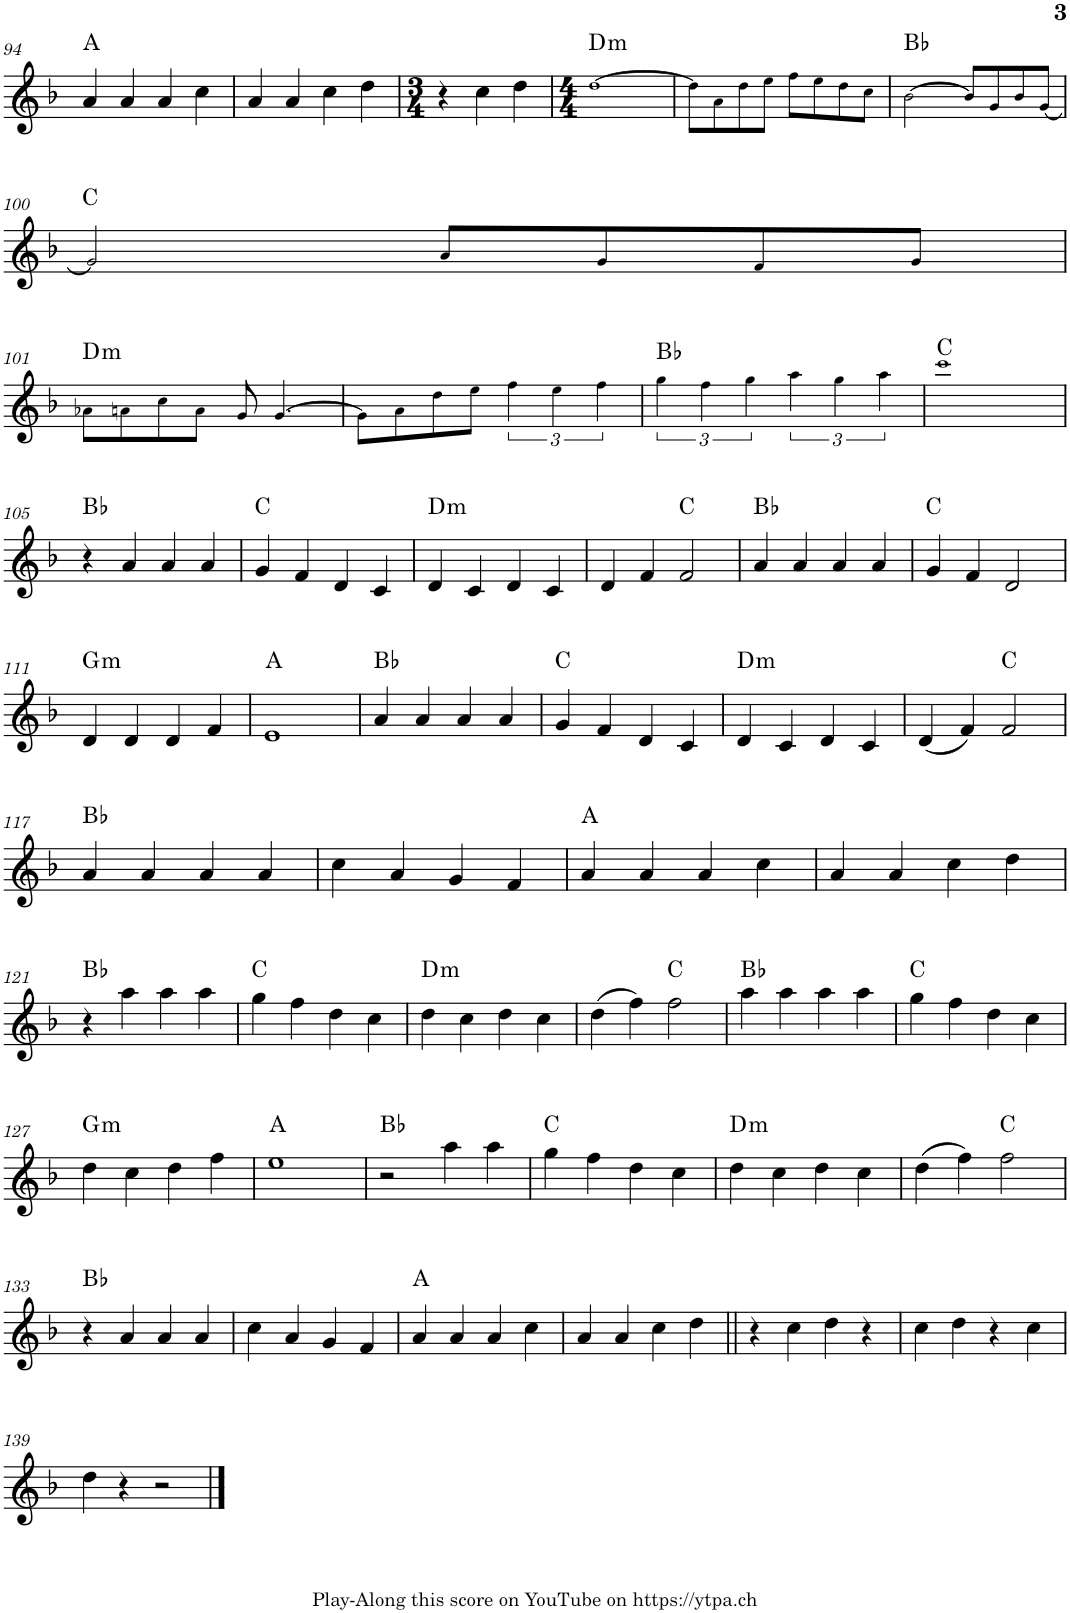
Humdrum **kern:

**kern	**harte
*part1	*part1
*staff1	*
*I"Piano	*
*I'Pno.	*
!!LO:PB:g=z
*clefG2	*
*k[b-]	*
*M4/4	*
=94	=94
4a/	A:maj
4a/	.
4a/	.
4cc\	.
=95	=95
4a/	.
4a/	.
4cc\	.
4dd\	.
=96	=96
*M3/4	*
4r	.
4cc\	.
4dd\	.
=97	=97
*M4/4	*
!	!LO:H:kt=m
[1dd!	D:min
=98	=98
8dd!\L]	.
8a!\	.
8dd!\	.
8ee!\J	.
8ff!\L	.
8ee!\	.
8dd!\	.
8cc!\J	.
=99	=99
[2b-!\	Bb:maj
8b-!/L]	.
8g!/	.
8b-!/	.
[8g!/J	.
!!LO:LB:g=z
=100	=100
2g!/]	C:maj
8a!/L	.
8g!/	.
8f!/	.
8g!/J	.
!!LO:LB:g=z
=101	=101
!	!LO:H:kt=m
8a-X!\L	D:min
8an!\	.
8cc!\	.
8a!\J	.
8g!/	.
[4.g!/	.
=102	=102
8g!\L]	.
8a!\	.
8dd!\	.
8ee!\J	.
6ff!\	.
6ee!\	.
6ff!\	.
=103	=103
6gg!\	Bb:maj
6ff!\	.
6gg!\	.
6aa!\	.
6gg!\	.
6aa!\	.
=104	=104
1ccc!	C:maj
!!LO:LB:g=z
=105	=105
4r	Bb:maj
4a/	.
4a/	.
4a/	.
=106	=106
4g/	C:maj
4f/	.
4d/	.
4c/	.
=107	=107
!	!LO:H:kt=m
4d/	D:min
4c/	.
4d/	.
4c/	.
=108	=108
4d/	.
4f/	.
2f/	C:maj
=109	=109
4a/	Bb:maj
4a/	.
4a/	.
4a/	.
=110	=110
4g/	C:maj
4f/	.
2d/	.
!!LO:LB:g=z
=111	=111
!	!LO:H:kt=m
4d/	G:min
4d/	.
4d/	.
4f/	.
=112	=112
1e	A:maj
=113	=113
4a/	Bb:maj
4a/	.
4a/	.
4a/	.
=114	=114
4g/	C:maj
4f/	.
4d/	.
4c/	.
=115	=115
!	!LO:H:kt=m
4d/	D:min
4c/	.
4d/	.
4c/	.
=116	=116
(4d/	.
4f/)	.
2f/	C:maj
!!LO:LB:g=z
=117	=117
4a/	Bb:maj
4a/	.
4a/	.
4a/	.
=118	=118
4cc\	.
4a/	.
4g/	.
4f/	.
=119	=119
4a/	A:maj
4a/	.
4a/	.
4cc\	.
=120	=120
4a/	.
4a/	.
4cc\	.
4dd\	.
!!LO:LB:g=z
=121	=121
4r	Bb:maj
4aa\	.
4aa\	.
4aa\	.
=122	=122
4gg\	C:maj
4ff\	.
4dd\	.
4cc\	.
=123	=123
!	!LO:H:kt=m
4dd\	D:min
4cc\	.
4dd\	.
4cc\	.
=124	=124
(4dd\	.
4ff\)	.
2ff\	C:maj
=125	=125
4aa\	Bb:maj
4aa\	.
4aa\	.
4aa\	.
=126	=126
4gg\	C:maj
4ff\	.
4dd\	.
4cc\	.
!!LO:LB:g=z
=127	=127
!	!LO:H:kt=m
4dd\	G:min
4cc\	.
4dd\	.
4ff\	.
=128	=128
1ee	A:maj
=129	=129
2r	Bb:maj
4aa\	.
4aa\	.
=130	=130
4gg\	C:maj
4ff\	.
4dd\	.
4cc\	.
=131	=131
!	!LO:H:kt=m
4dd\	D:min
4cc\	.
4dd\	.
4cc\	.
=132	=132
(4dd\	.
4ff\)	.
2ff\	C:maj
!!LO:LB:g=z
=133	=133
4r	Bb:maj
4a/	.
4a/	.
4a/	.
=134	=134
4cc\	.
4a/	.
4g/	.
4f/	.
=135	=135
4a/	A:maj
4a/	.
4a/	.
4cc\	.
=136	=136
4a/	.
4a/	.
4cc\	.
4dd\	.
=137||	=137||
4r	.
4cc\	.
4dd\	.
4r	.
=138	=138
4cc\	.
4dd\	.
4r	.
4cc\	.
!!LO:LB:g=z
=139	=139
4dd\	.
4r	.
2r	.
==	==
*-	*-
